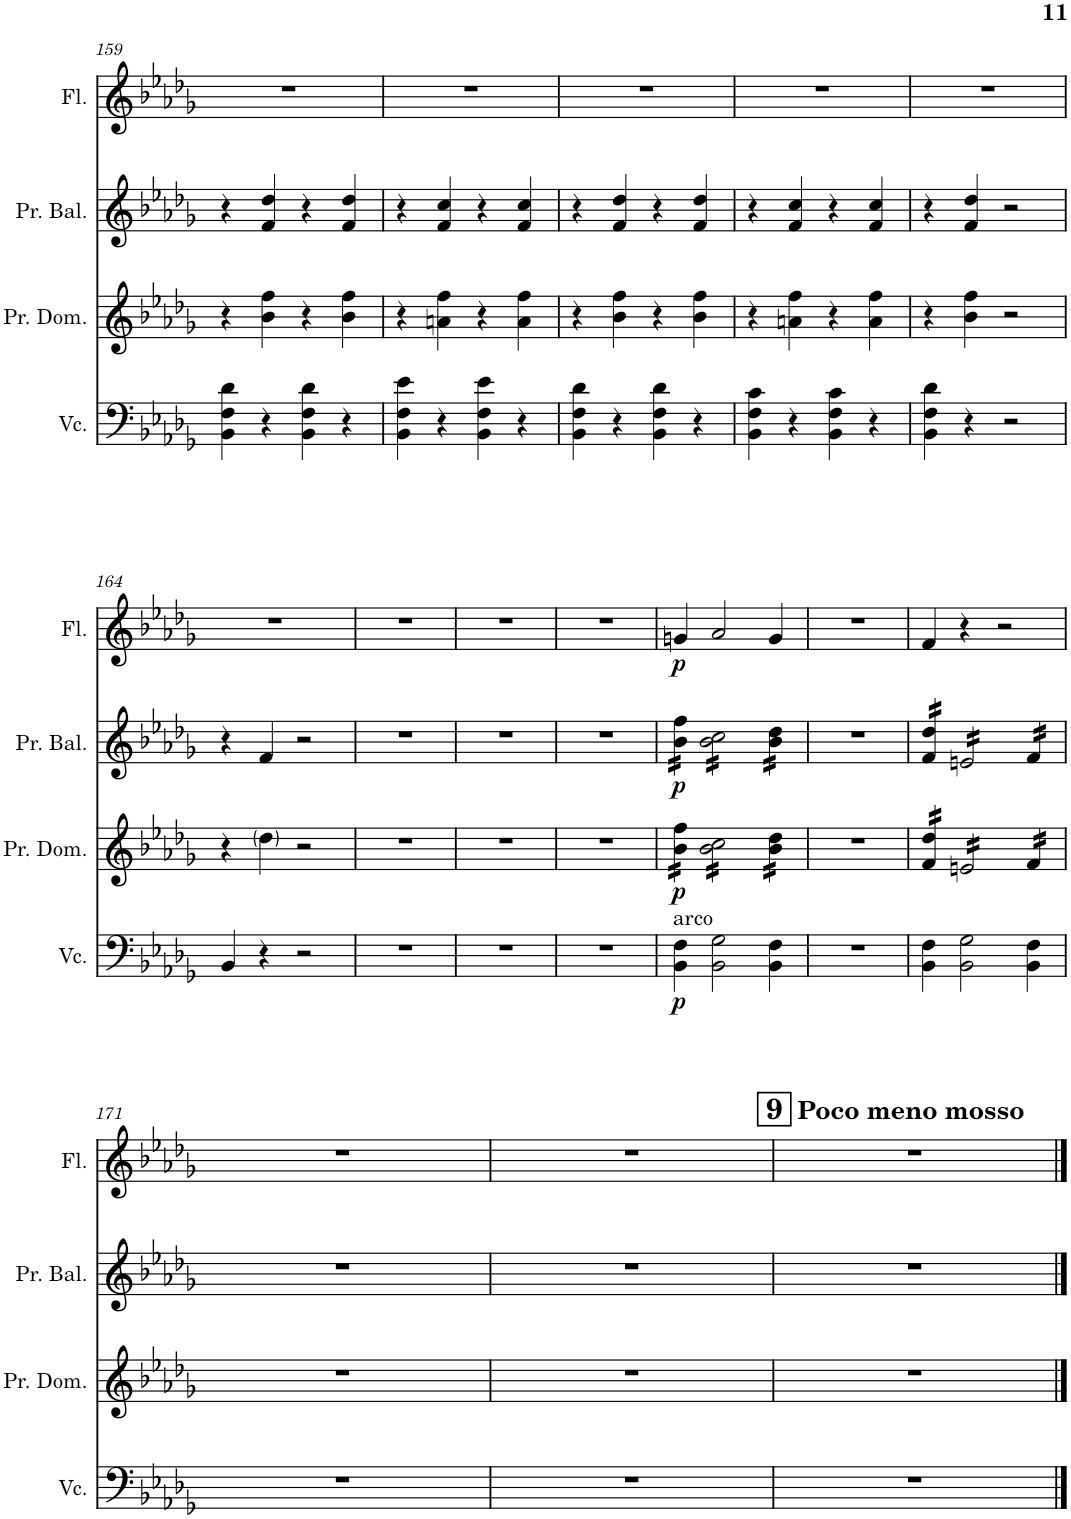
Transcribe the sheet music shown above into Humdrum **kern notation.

**kern	**dynam	**kern	**dynam	**kern	**dynam	**kern	**dynam
*part4	*part4	*part3	*part3	*part2	*part2	*part1	*part1
*staff4	*staff4	*staff3	*staff3	*staff2	*staff2	*staff1	*staff1
*I"Violoncello	*	*I"Prima Domra	*	*I"Prima Balalaika	*	*I"Flute	*
*I'Vc.	*	*I'Pr. Dom.	*	*I'Pr. Bal.	*	*I'Fl.	*
!!LO:PB:g=z
*clefF4	*	*clefG2	*	*clefG2	*	*clefG2	*
*k[b-e-a-d-g-]	*	*k[b-e-a-d-g-]	*	*k[b-e-a-d-g-]	*	*k[b-e-a-d-g-]	*
*M4/4	*	*M4/4	*	*M4/4	*	*M4/4	*
*met(c)	*	*met(c)	*	*met(c)	*	*met(c)	*
=159	=159	=159	=159	=159	=159	=159	=159
4BB-\ 4F\ 4d-\	.	4r	.	4r	.	1r	.
4r	.	4b-\ 4ff\	.	4f/ 4dd-/	.	.	.
4BB-\ 4F\ 4d-\	.	4r	.	4r	.	.	.
4r	.	4b-\ 4ff\	.	4f/ 4dd-/	.	.	.
=160	=160	=160	=160	=160	=160	=160	=160
4BB-\ 4F\ 4e-\	.	4r	.	4r	.	1r	.
4r	.	4an\ 4ff\	.	4f/ 4cc/	.	.	.
4BB-\ 4F\ 4e-\	.	4r	.	4r	.	.	.
4r	.	4a\ 4ff\	.	4f/ 4cc/	.	.	.
=161	=161	=161	=161	=161	=161	=161	=161
4BB-\ 4F\ 4d-\	.	4r	.	4r	.	1r	.
4r	.	4b-\ 4ff\	.	4f/ 4dd-/	.	.	.
4BB-\ 4F\ 4d-\	.	4r	.	4r	.	.	.
4r	.	4b-\ 4ff\	.	4f/ 4dd-/	.	.	.
=162	=162	=162	=162	=162	=162	=162	=162
4BB-\ 4F\ 4c\	.	4r	.	4r	.	1r	.
4r	.	4an\ 4ff\	.	4f/ 4cc/	.	.	.
4BB-\ 4F\ 4c\	.	4r	.	4r	.	.	.
4r	.	4a\ 4ff\	.	4f/ 4cc/	.	.	.
=163	=163	=163	=163	=163	=163	=163	=163
4BB-\ 4F\ 4d-\	.	4r	.	4r	.	1r	.
4r	.	4b-\ 4ff\	.	4f/ 4dd-/	.	.	.
2r	.	2r	.	2r	.	.	.
!!LO:LB:g=z
=164	=164	=164	=164	=164	=164	=164	=164
4BB-/	.	4r	.	4r	.	1r	.
4r	.	4dd-\	.	4f/	.	.	.
2r	.	2r	.	2r	.	.	.
=165	=165	=165	=165	=165	=165	=165	=165
1r	.	1r	.	1r	.	1r	.
=166	=166	=166	=166	=166	=166	=166	=166
1r	.	1r	.	1r	.	1r	.
=167	=167	=167	=167	=167	=167	=167	=167
1r	.	1r	.	1r	.	1r	.
=168	=168	=168	=168	=168	=168	=168	=168
!LO:TX:a:t=arco	!	!	!	!	!	!	!
!	!LO:DY:b	!	!LO:DY:b	!	!LO:DY:b	!	!LO:DY:b
*	*	*tremolo	*	*	*	*	*
*	*	*	*	*tremolo	*	*	*
4BB-\ 4F\	p	16b-\ 16ff\LL	p	16b-\ 16ff\LL	p	4gn/	p
.	.	16b-\ 16ff\	.	16b-\ 16ff\	.	.	.
.	.	16b-\ 16ff\	.	16b-\ 16ff\	.	.	.
.	.	16b-\ 16ff\JJ	.	16b-\ 16ff\JJ	.	.	.
2BB-\ 2G-\	.	16b-\ 16cc\LL	.	16b-\ 16cc\LL	.	2a-/	.
.	.	16b-\ 16cc\	.	16b-\ 16cc\	.	.	.
.	.	16b-\ 16cc\	.	16b-\ 16cc\	.	.	.
.	.	16b-\ 16cc\	.	16b-\ 16cc\	.	.	.
.	.	16b-\ 16cc\	.	16b-\ 16cc\	.	.	.
.	.	16b-\ 16cc\	.	16b-\ 16cc\	.	.	.
.	.	16b-\ 16cc\	.	16b-\ 16cc\	.	.	.
.	.	16b-\ 16cc\JJ	.	16b-\ 16cc\JJ	.	.	.
4BB-\ 4F\	.	16b-\ 16dd-\LL	.	16b-\ 16dd-\LL	.	4g/	.
.	.	16b-\ 16dd-\	.	16b-\ 16dd-\	.	.	.
.	.	16b-\ 16dd-\	.	16b-\ 16dd-\	.	.	.
.	.	16b-\ 16dd-\JJ	.	16b-\ 16dd-\JJ	.	.	.
=169	=169	=169	=169	=169	=169	=169	=169
1r	.	1r	.	1r	.	1r	.
=170	=170	=170	=170	=170	=170	=170	=170
4BB-\ 4F\	.	16f/ 16dd-/LL	.	16f/ 16dd-/LL	.	4f/	.
.	.	16f/ 16dd-/	.	16f/ 16dd-/	.	.	.
.	.	16f/ 16dd-/	.	16f/ 16dd-/	.	.	.
.	.	16f/ 16dd-/JJ	.	16f/ 16dd-/JJ	.	.	.
2BB-\ 2G-\	.	16en/LL	.	16en/LL	.	4r	.
.	.	16en/	.	16en/	.	.	.
.	.	16en/	.	16en/	.	.	.
.	.	16en/	.	16en/	.	.	.
.	.	16en/	.	16en/	.	2r	.
.	.	16en/	.	16en/	.	.	.
.	.	16en/	.	16en/	.	.	.
.	.	16en/JJ	.	16en/JJ	.	.	.
4BB-\ 4F\	.	16f/LL	.	16f/LL	.	.	.
.	.	16f/	.	16f/	.	.	.
.	.	16f/	.	16f/	.	.	.
.	.	16f/JJ	.	16f/JJ	.	.	.
*	*	*	*	*Xtremolo	*	*	*
*	*	*Xtremolo	*	*	*	*	*
!!LO:LB:g=z
=171	=171	=171	=171	=171	=171	=171	=171
1r	.	1r	.	1r	.	1r	.
=172	=172	=172	=172	=172	=172	=172	=172
1r	.	1r	.	1r	.	1r	.
=173	=173	=173	=173	=173	=173	=173	=173
!!LO:REH:place=s1:a:B:cj:fs=14:t=9
!	!	!	!	!	!	!LO:TX:a:B:t=Poco meno mosso	!
1r	.	1r	.	1r	.	1r	.
==	==	==	==	==	==	==	==
*-	*-	*-	*-	*-	*-	*-	*-
